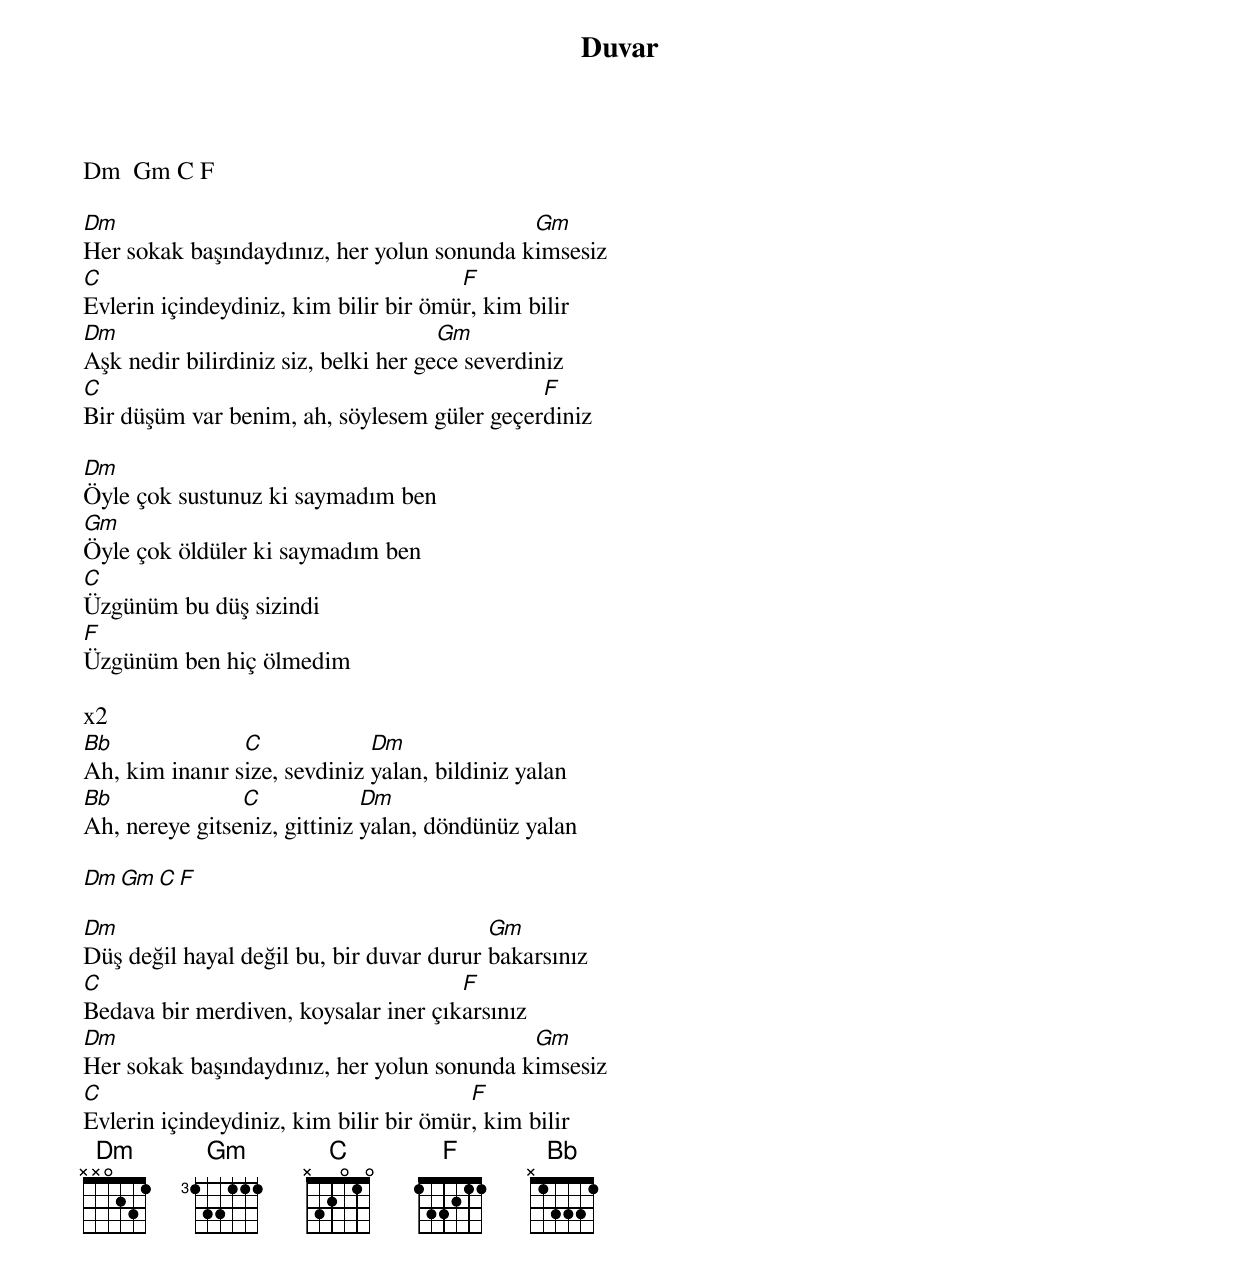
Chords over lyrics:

{title: Duvar}
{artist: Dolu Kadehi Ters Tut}

Dm  Gm C F

Dm                                          Gm
Her sokak başındaydınız, her yolun sonunda kimsesiz
C                                      F
Evlerin içindeydiniz, kim bilir bir ömür, kim bilir
Dm                                    Gm
Aşk nedir bilirdiniz siz, belki her gece severdiniz
C                                            F
Bir düşüm var benim, ah, söylesem güler geçerdiniz

Dm
Öyle çok sustunuz ki saymadım ben
Gm
Öyle çok öldüler ki saymadım ben
C
Üzgünüm bu düş sizindi
F
Üzgünüm ben hiç ölmedim

x2
Bb              C             Dm
Ah, kim inanır size, sevdiniz yalan, bildiniz yalan
Bb              C             Dm
Ah, nereye gitseniz, gittiniz yalan, döndünüz yalan

Dm Gm C F

Dm                                        Gm
Düş değil hayal değil bu, bir duvar durur bakarsınız
C                                     F
Bedava bir merdiven, koysalar iner çıkarsınız
Dm                                          Gm
Her sokak başındaydınız, her yolun sonunda kimsesiz
C                                       F
Evlerin içindeydiniz, kim bilir bir ömür, kim bilir
